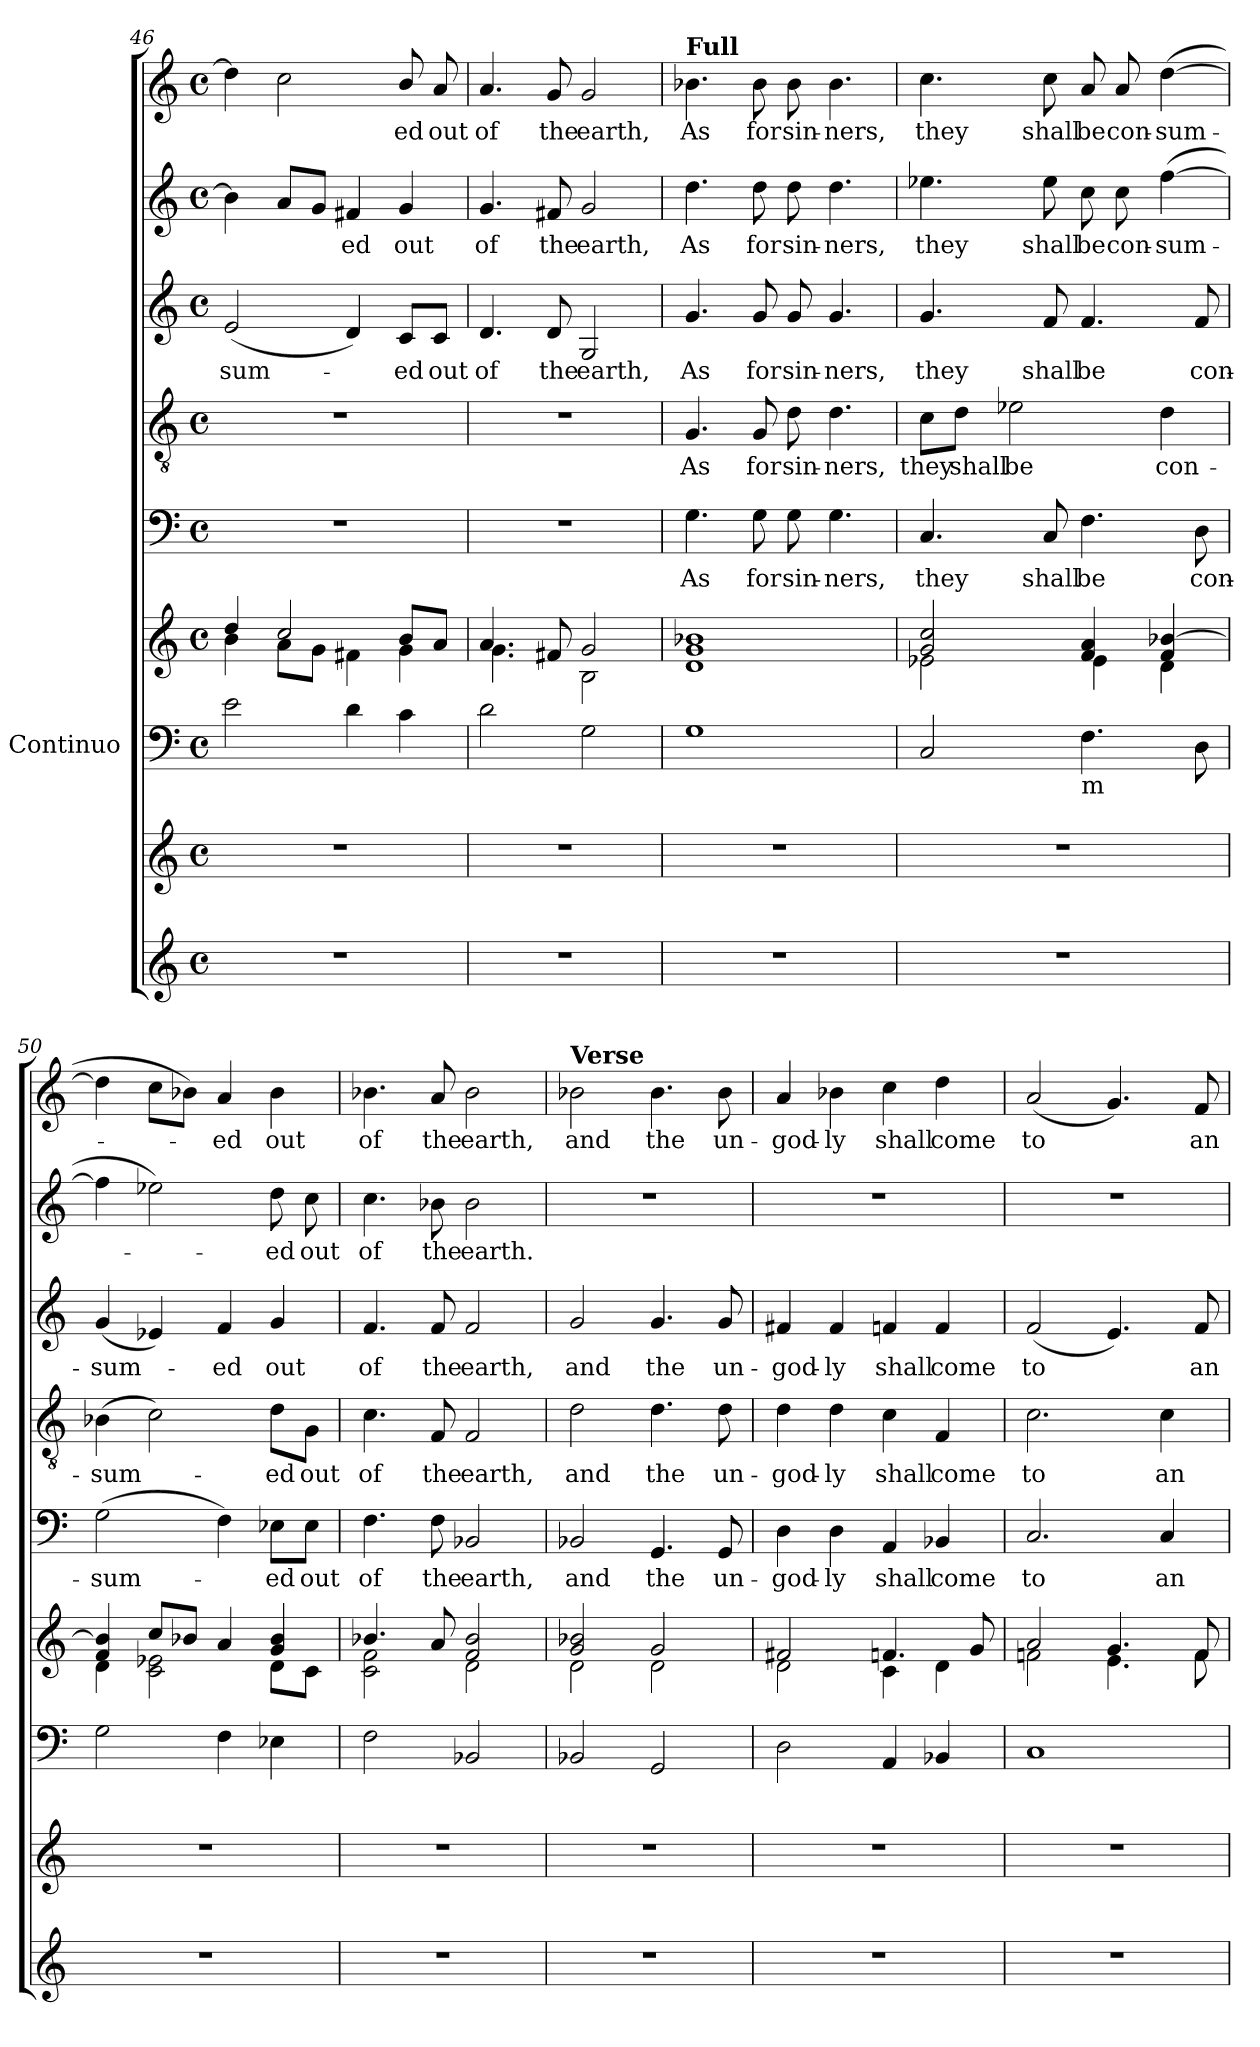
**kern	**kern	**kern	**kern	**kern	**text	**kern	**text	**kern	**text	**kern	**text	**kern	**text
*part7	*part7	*part6	*part6	*part5	*part5	*part4	*part4	*part3	*part3	*part2	*part2	*part1	*part1
*staff9	*staff8	*staff7	*staff6	*staff5	*staff5	*staff4	*staff4	*staff3	*staff3	*staff2	*staff2	*staff1	*staff1
*	*	*I"Continuo	*	*	*	*	*	*	*	*	*	*	*
*clefG2	*clefG2	*clefF4	*clefG2	*clefF4	*	*clefGv2	*	*clefG2	*	*clefG2	*	*clefG2	*
*k[]	*k[]	*k[]	*k[]	*k[]	*	*k[]	*	*k[]	*	*k[]	*	*k[]	*
*a:	*a:	*a:	*a:	*a:	*	*a:	*	*a:	*	*a:	*	*a:	*
*M4/4	*M4/4	*M4/4	*M4/4	*M4/4	*	*M4/4	*	*M4/4	*	*M4/4	*	*M4/4	*
*met(c)	*met(c)	*met(c)	*met(c)	*met(c)	*	*met(c)	*	*met(c)	*	*met(c)	*	*met(c)	*
=46	=46	=46	=46	=46	=46	=46	=46	=46	=46	=46	=46	=46	=46
*	*	*	*^	*	*	*	*	*	*	*	*	*	*
!	!	!	!	!	!	!	!	!	!	!LO:LY:b	!	!	!	!
1r	1r	2e\	4dd/	4b\	1r	.	1r	.	(<2e/	-sum-	4b\]	.	4dd\]	.
.	.	.	2cc/	8a\L	.	.	.	.	.	.	8a/L	.	2cc\	.
.	.	.	.	8g\J	.	.	.	.	.	.	8g/J	.	.	.
!	!	!	!	!	!	!	!	!	!	!	!	!LO:LY:b	!	!
.	.	4d\	.	4f#X\	.	.	.	.	4d/)	.	4f#X/	-ed	.	.
!	!	!	!	!	!	!	!	!	!	!LO:LY:b	!	!LO:LY:b	!	!LO:LY:b
.	.	4c\	8b/L	4g\	.	.	.	.	8c/L	-ed	4g/	out	8b/	-ed
!	!	!	!	!	!	!	!	!	!	!LO:LY:b	!	!	!	!LO:LY:b
.	.	.	8a/J	.	.	.	.	.	8c/J	out	.	.	8a/	out
=47	=47	=47	=47	=47	=47	=47	=47	=47	=47	=47	=47	=47	=47	=47
!	!	!	!	!	!	!	!	!	!	!LO:LY:b	!	!LO:LY:b	!	!LO:LY:b
1r	1r	2d\	4.a/	4.g\	1r	.	1r	.	4.d/	of	4.g/	of	4.a/	of
!	!	!	!	!	!	!	!	!	!	!LO:LY:b	!	!LO:LY:b	!	!LO:LY:b
.	.	.	8f#X/	8ryy	.	.	.	.	8d/	the	8f#X/	the	8g/	the
!	!	!	!	!	!	!	!	!	!	!LO:LY:b	!	!LO:LY:b	!	!LO:LY:b
.	.	2G\	2g/	2B\	.	.	.	.	2G/	earth,	2g/	earth,	2g/	earth,
!!LO:PB:g=z
=48	=48	=48	=48	=48	=48	=48	=48	=48	=48	=48	=48	=48	=48	=48
!	!	!	!	!	!	!	!	!	!	!	!	!	!LO:TX:a:B:t=Full	!
!	!	!	!	!	!	!LO:LY:b	!	!LO:LY:b	!	!LO:LY:b	!	!LO:LY:b	!	!LO:LY:b
1r	1r	1G	1g 1b-X	1d	4.G\	As	4.G/	As	4.g/	As	4.dd\	As	4.b-X\	As
!	!	!	!	!	!	!LO:LY:b	!	!LO:LY:b	!	!LO:LY:b	!	!LO:LY:b	!	!LO:LY:b
.	.	.	.	.	8G\	for	8G/	for	8g/	for	8dd\	for	8b-\	for
!	!	!	!	!	!	!LO:LY:b	!	!LO:LY:b	!	!LO:LY:b	!	!LO:LY:b	!	!LO:LY:b
.	.	.	.	.	8G\	sin-	8d\	sin-	8g/	sin-	8dd\	sin-	8b-\	sin-
!	!	!	!	!	!	!LO:LY:b	!	!LO:LY:b	!	!LO:LY:b	!	!LO:LY:b	!	!LO:LY:b
.	.	.	.	.	4.G\	-ners,	4.d\	-ners,	4.g/	-ners,	4.dd\	-ners,	4.b-\	-ners,
=49	=49	=49	=49	=49	=49	=49	=49	=49	=49	=49	=49	=49	=49	=49
!	!	!	!	!	!	!LO:LY:b	!	!LO:LY:b	!	!LO:LY:b	!	!LO:LY:b	!	!LO:LY:b
1r	1r	2C/	2g/ 2cc/	2e-X\	4.C/	they	8c\L	they	4.g/	they	4.ee-X\	they	4.cc\	they
!	!	!	!	!	!	!	!	!LO:LY:b	!	!	!	!	!	!
.	.	.	.	.	.	.	8d\J	shall	.	.	.	.	.	.
!	!	!	!	!	!	!	!	!LO:LY:b	!	!	!	!	!	!
.	.	.	.	.	.	.	2e-X\	be	.	.	.	.	.	.
!	!	!	!	!	!	!LO:LY:b	!	!	!	!LO:LY:b	!	!LO:LY:b	!	!LO:LY:b
.	.	.	.	.	8C/	shall	.	.	8f/	shall	8ee-\	shall	8cc\	shall
!	!	!LO:TX:b:t=m	!	!	!	!	!	!	!	!	!	!	!	!
!	!	!	!	!	!	!LO:LY:b	!	!	!	!LO:LY:b	!	!LO:LY:b	!	!LO:LY:b
.	.	4.F\	4f/ 4a/	4e-\	4.F\	be	.	.	4.f/	be	8cc\	be	8a/	be
!	!	!	!	!	!	!	!	!	!	!	!	!LO:LY:b	!	!LO:LY:b
.	.	.	.	.	.	.	.	.	.	.	8cc\	con-	8a/	con-
!	!	!	!	!	!	!	!	!LO:LY:b	!	!	!	!LO:LY:b	!	!LO:LY:b
.	.	.	4f/ [>4b-X/	4d\	.	.	4d\	con-	.	.	(>[>4ff\	-sum-	(>[>4dd\	-sum-
!	!	!	!	!	!	!LO:LY:b	!	!	!	!LO:LY:b	!	!	!	!
.	.	8D\	.	.	8D\	con-	.	.	8f/	con-	.	.	.	.
=50	=50	=50	=50	=50	=50	=50	=50	=50	=50	=50	=50	=50	=50	=50
!	!	!	!	!	!	!LO:LY:b	!	!LO:LY:b	!	!LO:LY:b	!	!	!	!
1r	1r	2G\	4f/ 4b-/]	4d\	(>2G\	-sum-	(>4B-X\	-sum-	(<4g/	-sum-	4ff\]	.	4dd\]	.
.	.	.	8cc/L	2c\ 2e-X\	.	.	2c\)	.	4e-X/)	.	2ee-X\)	.	8cc\L	.
.	.	.	8b-X/J	.	.	.	.	.	.	.	.	.	8b-X\J)	.
!	!	!	!	!	!	!	!	!	!	!LO:LY:b	!	!	!	!LO:LY:b
.	.	4F\	4a/	.	4F\)	.	.	.	4f/	-ed	.	.	4a/	-ed
!	!	!	!	!	!	!LO:LY:b	!	!LO:LY:b	!	!LO:LY:b	!	!LO:LY:b	!	!LO:LY:b
.	.	4E-X\	4g/ 4b-/	8d\L	8E-X\L	-ed	8d\L	-ed	4g/	out	8dd\	-ed	4b-\	out
!	!	!	!	!	!	!LO:LY:b	!	!LO:LY:b	!	!	!	!LO:LY:b	!	!
.	.	.	.	8c\J	8E-\J	out	8G\J	out	.	.	8cc\	out	.	.
=51	=51	=51	=51	=51	=51	=51	=51	=51	=51	=51	=51	=51	=51	=51
!	!	!	!	!	!	!LO:LY:b	!	!LO:LY:b	!	!LO:LY:b	!	!LO:LY:b	!	!LO:LY:b
1r	1r	2F\	4.b-X/	2c\ 2f\	4.F\	of	4.c\	of	4.f/	of	4.cc\	of	4.b-X\	of
!	!	!	!	!	!	!LO:LY:b	!	!LO:LY:b	!	!LO:LY:b	!	!LO:LY:b	!	!LO:LY:b
.	.	.	8a/	.	8F\	the	8F/	the	8f/	the	8b-X\	the	8a/	the
!	!	!	!	!	!	!LO:LY:b	!	!LO:LY:b	!	!LO:LY:b	!	!LO:LY:b	!	!LO:LY:b
.	.	2BB-X/	2f/ 2b-/	2d\	2BB-X/	earth,	2F/	earth,	2f/	earth,	2b-\	earth.	2b-\	earth,
!!LO:LB:g=z
=52	=52	=52	=52	=52	=52	=52	=52	=52	=52	=52	=52	=52	=52	=52
!	!	!	!	!	!	!	!	!	!	!	!	!	!LO:TX:a:B:t=Verse	!
!	!	!	!	!	!	!LO:LY:b	!	!LO:LY:b	!	!LO:LY:b	!	!	!	!LO:LY:b
1r	1r	2BB-X/	2g/ 2b-X/	2d\	2BB-X/	and	2d\	and	2g/	and	1r	.	2b-X\	and
!	!	!	!	!	!	!LO:LY:b	!	!LO:LY:b	!	!LO:LY:b	!	!	!	!LO:LY:b
.	.	2GG/	2g/	2d\	4.GG/	the	4.d\	the	4.g/	the	.	.	4.b-\	the
!	!	!	!	!	!	!LO:LY:b	!	!LO:LY:b	!	!LO:LY:b	!	!	!	!LO:LY:b
.	.	.	.	.	8GG/	un-	8d\	un-	8g/	un-	.	.	8b-\	un-
=53	=53	=53	=53	=53	=53	=53	=53	=53	=53	=53	=53	=53	=53	=53
!	!	!	!	!	!	!LO:LY:b	!	!LO:LY:b	!	!LO:LY:b	!	!	!	!LO:LY:b
1r	1r	2D\	2f#X/	2d\	4D\	-god-	4d\	-god-	4f#X/	-god-	1r	.	4a/	-god-
!	!	!	!	!	!	!LO:LY:b	!	!LO:LY:b	!	!LO:LY:b	!	!	!	!LO:LY:b
.	.	.	.	.	4D\	-ly	4d\	-ly	4f#/	-ly	.	.	4b-X\	-ly
!	!	!	!	!	!	!LO:LY:b	!	!LO:LY:b	!	!LO:LY:b	!	!	!	!LO:LY:b
.	.	4AA/	4.fn/	4c\	4AA/	shall	4c\	shall	4fn/	shall	.	.	4cc\	shall
!	!	!	!	!	!	!LO:LY:b	!	!LO:LY:b	!	!LO:LY:b	!	!	!	!LO:LY:b
.	.	4BB-X/	.	4d\	4BB-X/	come	4F/	come	4f/	come	.	.	4dd\	come
.	.	.	8g/	.	.	.	.	.	.	.	.	.	.	.
=54	=54	=54	=54	=54	=54	=54	=54	=54	=54	=54	=54	=54	=54	=54
!	!	!	!	!	!	!LO:LY:b	!	!LO:LY:b	!	!LO:LY:b	!	!	!	!LO:LY:b
1r	1r	1C	2a/	2fn\	2.C/	to	2.c\	to	(<2f/	to	1r	.	(<2a/	to
.	.	.	4.g/	4.e\	.	.	.	.	4.e/)	.	.	.	4.g/)	.
!	!	!	!	!	!	!LO:LY:b	!	!LO:LY:b	!	!	!	!	!	!
.	.	.	.	.	4C/	an	4c\	an	.	.	.	.	.	.
!	!	!	!	!	!	!	!	!	!	!LO:LY:b	!	!	!	!LO:LY:b
.	.	.	8f/	8f\	.	.	.	.	8f/	an	.	.	8f/	an
*	*	*	*v	*v	*	*	*	*	*	*	*	*	*	*
=	=	=	=	=	=	=	=	=	=	=	=	=	=
*-	*-	*-	*-	*-	*-	*-	*-	*-	*-	*-	*-	*-	*-
